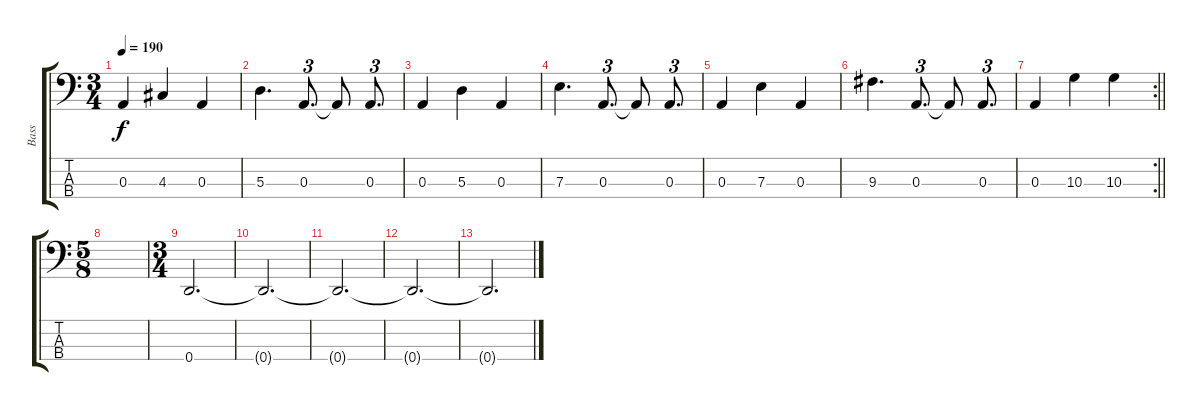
\track ("Bass" "Bass") {instrument electricbassfinger}
\staff {score tabs}
\tuning (G2 D2 A1 D1) {hide}
\ts (3 4)
\tempo 190
\clef f4
\ks c
0.3.4{dy f} 4.3.4 0.3.4 |
5.3.4{d} 0.3.8{d tu (3 2)} 0.3{t}.8 0.3.8{d tu (3 2)} |
0.3.4 5.3.4 0.3.4 |
7.3.4{d} 0.3.8{d tu (3 2)} 0.3{t}.8 0.3.8{d tu (3 2)} |
0.3.4 7.3.4 0.3.4 |
9.3.4{d} 0.3.8{d tu (3 2)} 0.3{t}.8 0.3.8{d tu (3 2)} |
\rc 2
\barLineRight lightlight
0.3.4 10.3.4 10.3.4 |
\ts (5 8)
|
\ts (3 4)
0.4.2{d} |
0.4{t}.2{d} |
0.4{t}.2{d} |
0.4{t}.2{d} |
0.4{t}.2{d}
